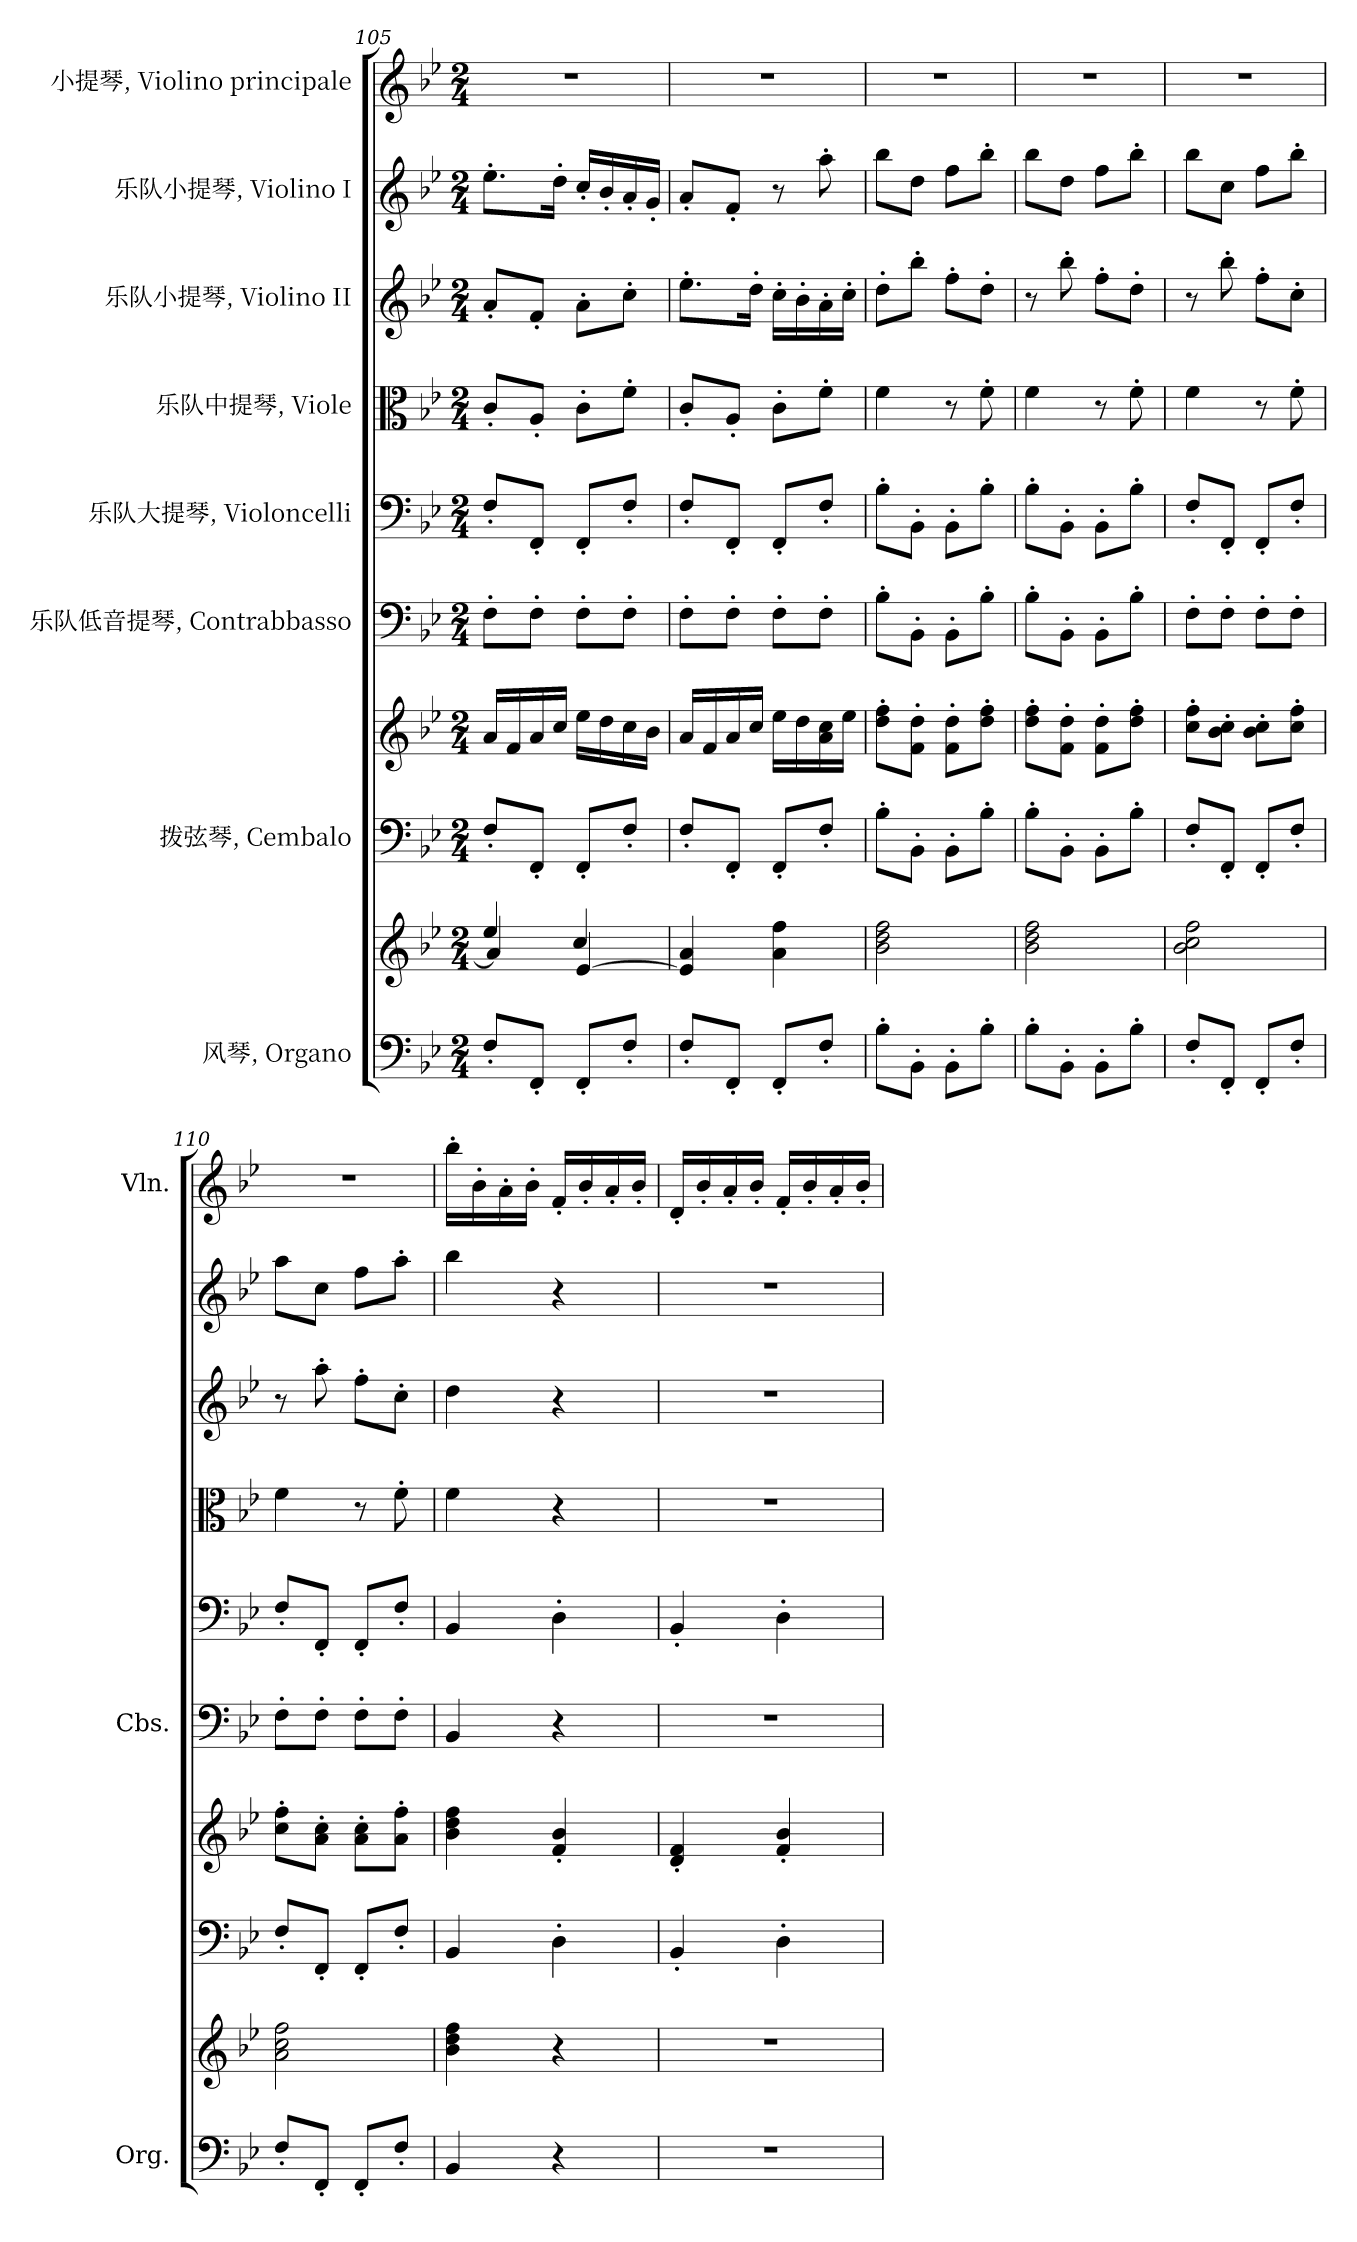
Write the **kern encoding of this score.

**kern	**kern	**kern	**kern	**kern	**kern	**kern	**kern	**kern	**kern
*part8	*part8	*part7	*part7	*part6	*part5	*part4	*part3	*part2	*part1
*staff10	*staff9	*staff8	*staff7	*staff6	*staff5	*staff4	*staff3	*staff2	*staff1
*I"风琴, Organo	*	*I"拨弦琴, Cembalo	*	*I"乐队低音提琴, Contrabbasso	*I"乐队大提琴, Violoncelli	*I"乐队中提琴, Viole	*I"乐队小提琴, Violino II	*I"乐队小提琴, Violino I	*I"小提琴, Violino principale
*I'Org.	*	*	*	*I'Cbs.	*	*	*	*	*I'Vln.
*clefF4	*clefG2	*clefF4	*clefG2	*clefF4	*clefF4	*clefC3	*clefG2	*clefG2	*clefG2
*	*	*	*	*ITrd7c12	*	*	*	*	*
*k[b-e-]	*k[b-e-]	*k[b-e-]	*k[b-e-]	*k[b-e-]	*k[b-e-]	*k[b-e-]	*k[b-e-]	*k[b-e-]	*k[b-e-]
*M2/4	*M2/4	*M2/4	*M2/4	*M2/4	*M2/4	*M2/4	*M2/4	*M2/4	*M2/4
=105	=105	=105	=105	=105	=105	=105	=105	=105	=105
*	*^	*	*	*	*	*	*	*	*
8F'/L	4ee-/	4a/]	8F'/L	16a/LL	8FF'\L	8F'/L	8c'/L	8a'/L	8.ee-'\L	2r
.	.	.	.	16f/	.	.	.	.	.	.
8FF'/J	.	.	8FF'/J	16a/	8FF'\J	8FF'/J	8A'/J	8f'/J	.	.
.	.	.	.	16cc/JJ	.	.	.	.	16dd'\Jk	.
8FF'/L	[4e-/	4cc/	8FF'/L	16ee-\LL	8FF'\L	8FF'/L	8c'\L	8a'\L	16cc'/LL	.
.	.	.	.	16dd\	.	.	.	.	16b-'/	.
8F'/J	.	.	8F'/J	16cc\	8FF'\J	8F'/J	8f'\J	8cc'\J	16a'/	.
.	.	.	.	16b-\JJ	.	.	.	.	16g'/JJ	.
*	*v	*v	*	*	*	*	*	*	*	*
=106	=106	=106	=106	=106	=106	=106	=106	=106	=106
8F'/L	4e-/] 4a/	8F'/L	16a/LL	8FF'\L	8F'/L	8c'/L	8.ee-'\L	8a'/L	2r
.	.	.	16f/	.	.	.	.	.	.
8FF'/J	.	8FF'/J	16a/	8FF'\J	8FF'/J	8A'/J	.	8f'/J	.
.	.	.	16cc/JJ	.	.	.	16dd'\Jk	.	.
8FF'/L	4a\ 4ff\	8FF'/L	16ee-\LL	8FF'\L	8FF'/L	8c'\L	16cc'\LL	8r	.
.	.	.	16dd\	.	.	.	16b-'\	.	.
8F'/J	.	8F'/J	16a\ 16cc\	8FF'\J	8F'/J	8f'\J	16a'\	8aa'\	.
.	.	.	16ee-\JJ	.	.	.	16cc'\JJ	.	.
=107	=107	=107	=107	=107	=107	=107	=107	=107	=107
8B-'\L	2b-\ 2dd\ 2ff\	8B-'\L	8dd\' 8ff\'L	8BB-'\L	8B-'\L	4f\	8dd'\L	8bb-\L	2r
8BB-'\J	.	8BB-'\J	8f\' 8dd\'J	8BBB-'\J	8BB-'\J	.	8bb-'\J	8dd\J	.
8BB-'\L	.	8BB-'\L	8f\' 8dd\'L	8BBB-'\L	8BB-'\L	8r	8ff'\L	8ff\L	.
8B-'\J	.	8B-'\J	8dd\' 8ff\'J	8BB-'\J	8B-'\J	8f'\	8dd'\J	8bb-'\J	.
=108	=108	=108	=108	=108	=108	=108	=108	=108	=108
8B-'\L	2b-\ 2dd\ 2ff\	8B-'\L	8dd\' 8ff\'L	8BB-'\L	8B-'\L	4f\	8r	8bb-\L	2r
8BB-'\J	.	8BB-'\J	8f\' 8dd\'J	8BBB-'\J	8BB-'\J	.	8bb-'\	8dd\J	.
8BB-'\L	.	8BB-'\L	8f\' 8dd\'L	8BBB-'\L	8BB-'\L	8r	8ff'\L	8ff\L	.
8B-'\J	.	8B-'\J	8dd\' 8ff\'J	8BB-'\J	8B-'\J	8f'\	8dd'\J	8bb-'\J	.
=109	=109	=109	=109	=109	=109	=109	=109	=109	=109
8F'/L	2b-\ 2cc\ 2ff\	8F'/L	8cc\' 8ff\'L	8FF'\L	8F'/L	4f\	8r	8bb-\L	2r
8FF'/J	.	8FF'/J	8b-\' 8cc\'J	8FF'\J	8FF'/J	.	8bb-'\	8cc\J	.
8FF'/L	.	8FF'/L	8b-\' 8cc\'L	8FF'\L	8FF'/L	8r	8ff'\L	8ff\L	.
8F'/J	.	8F'/J	8cc\' 8ff\'J	8FF'\J	8F'/J	8f'\	8cc'\J	8bb-'\J	.
!!LO:PB:g=z
=110	=110	=110	=110	=110	=110	=110	=110	=110	=110
8F'/L	2a\ 2cc\ 2ff\	8F'/L	8cc\' 8ff\'L	8FF'\L	8F'/L	4f\	8r	8aa\L	2r
8FF'/J	.	8FF'/J	8a\' 8cc\'J	8FF'\J	8FF'/J	.	8aa'\	8cc\J	.
8FF'/L	.	8FF'/L	8a\' 8cc\'L	8FF'\L	8FF'/L	8r	8ff'\L	8ff\L	.
8F'/J	.	8F'/J	8a\' 8ff\'J	8FF'\J	8F'/J	8f'\	8cc'\J	8aa'\J	.
=111	=111	=111	=111	=111	=111	=111	=111	=111	=111
4BB-/	4b-\ 4dd\ 4ff\	4BB-/	4b-\ 4dd\ 4ff\	4BBB-/	4BB-/	4f\	4dd\	4bb-\	16bb-'\LL
.	.	.	.	.	.	.	.	.	16b-'\
.	.	.	.	.	.	.	.	.	16a'\
.	.	.	.	.	.	.	.	.	16b-'\JJ
4r	4r	4D'\	4f/' 4b-/'	4r	4D'\	4r	4r	4r	16f'/LL
.	.	.	.	.	.	.	.	.	16b-'/
.	.	.	.	.	.	.	.	.	16a'/
.	.	.	.	.	.	.	.	.	16b-'/JJ
=112	=112	=112	=112	=112	=112	=112	=112	=112	=112
2r	2r	4BB-'/	4d/' 4f/'	2r	4BB-'/	2r	2r	2r	16d'/LL
.	.	.	.	.	.	.	.	.	16b-'/
.	.	.	.	.	.	.	.	.	16a'/
.	.	.	.	.	.	.	.	.	16b-'/JJ
.	.	4D'\	4f/' 4b-/'	.	4D'\	.	.	.	16f'/LL
.	.	.	.	.	.	.	.	.	16b-'/
.	.	.	.	.	.	.	.	.	16a'/
.	.	.	.	.	.	.	.	.	16b-'/JJ
=	=	=	=	=	=	=	=	=	=
*-	*-	*-	*-	*-	*-	*-	*-	*-	*-
